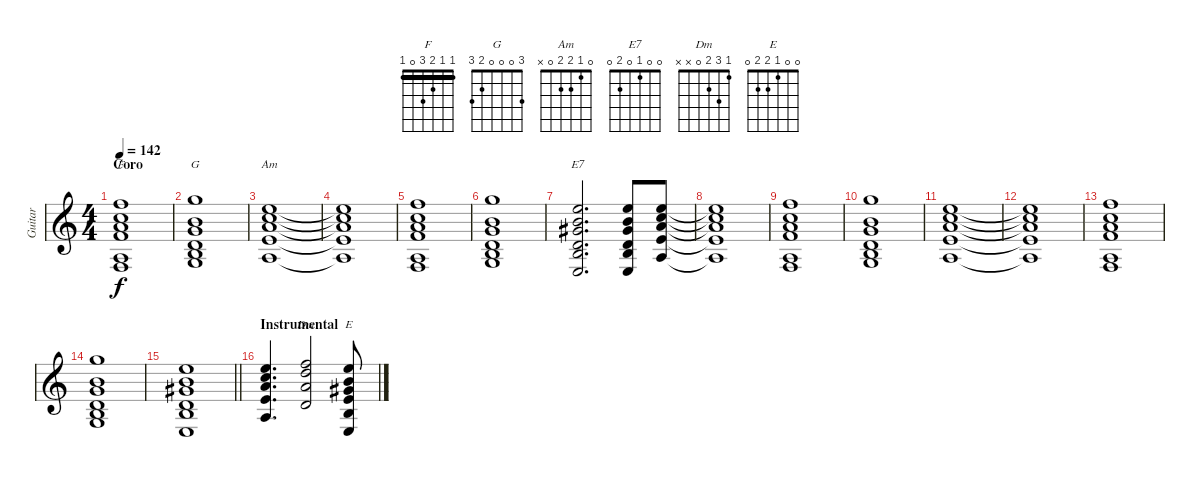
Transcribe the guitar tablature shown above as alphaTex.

\track ("Guitar" "Guitar") {instrument acousticguitarsteel}
\staff {score}
\tuning (E4 B3 G3 D3 A2 E2) {hide}
\chord ("F" 1 1 2 3 0 1) {barre 1}
\chord ("G" 3 0 0 0 2 3)
\chord ("Am" 0 1 2 2 0 x)
\chord ("E7" 0 0 1 0 2 0)
\chord ("Dm" 1 3 2 0 x x)
\chord ("E" 0 0 1 2 2 0)
\ts (4 4)
\section ("" "Coro")
\tempo 142
\clef g2
\ks c
(1.1 1.2 2.3 3.4 0.5 1.6).1{ch "F" dy f} |
(3.1 0.2 0.3 0.4 2.5 3.6).1{ch "G"} |
(0.1 1.2 2.3 2.4 0.5).1{ch "Am"} |
(0.1{t} 1.2{t} 2.3{t} 2.4{t} 0.5{t}).1 |
(1.1 1.2 2.3 3.4 0.5 1.6).1 |
(3.1 0.2 0.3 0.4 2.5 3.6).1 |
(0.1 0.2 1.3 0.4 2.5 0.6).2{d ch "E7"} (0.1 0.2 1.3 0.4 2.5 0.6).8 (0.1 1.2 2.3 2.4 0.5).8 |
(0.1{t} 1.2{t} 2.3{t} 2.4{t} 0.5{t}).1 |
(1.1 1.2 2.3 3.4 0.5 1.6).1 |
(3.1 0.2 0.3 0.4 2.5 3.6).1 |
(0.1 1.2 2.3 2.4 0.5).1 |
(0.1{t} 1.2{t} 2.3{t} 2.4{t} 0.5{t}).1 |
(1.1 1.2 2.3 3.4 0.5 1.6).1 |
(3.1 0.2 0.3 0.4 2.5 3.6).1 |
\barLineRight lightlight
(0.1 0.2 1.3 0.4 2.5 0.6).1 |
\section ("" "Instrumental")
(0.1 1.2 2.3 2.4 0.5).4{d} (1.1 3.2 2.3 0.4).2{ch "Dm"} (0.1 0.2 1.3 2.4 2.5 0.6).8{ch "E"}
